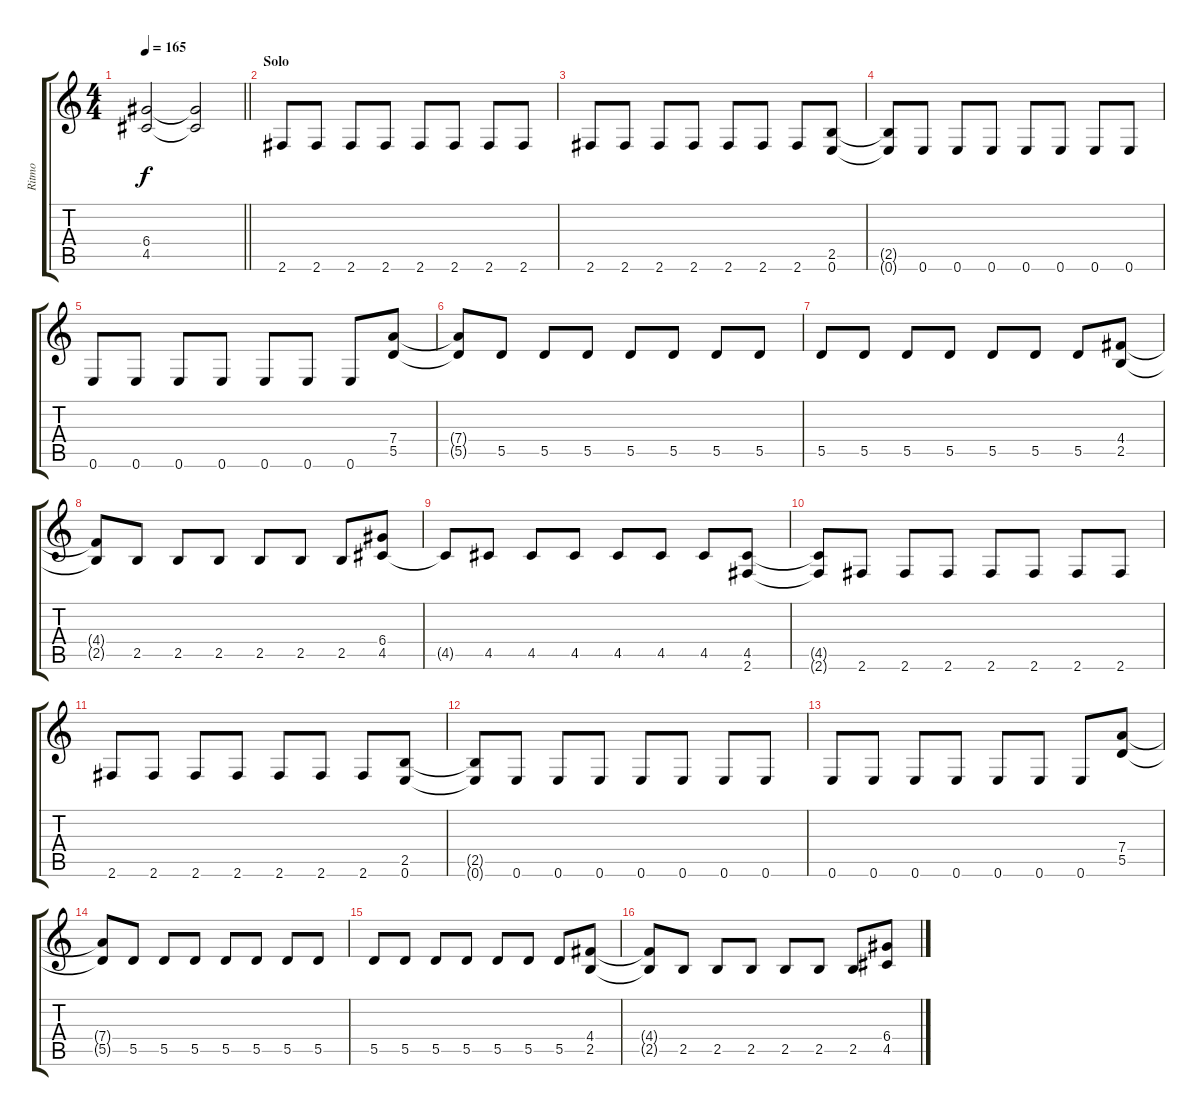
\track ("Ritmo" "Ritmo") {instrument electricguitarclean}
\staff {score tabs}
\tuning (E4 B3 G3 D3 A2 E2) {hide}
\ts (4 4)
\tempo 165
\clef g2
\barLineRight lightlight
\ks c
(6.4{t} 4.5{t}).2{dy f} (6.4{t} 4.5{t}).2 |
\section ("" "Solo")
2.6.8 2.6.8 2.6.8 2.6.8 2.6.8 2.6.8 2.6.8 2.6.8 |
2.6.8 2.6.8 2.6.8 2.6.8 2.6.8 2.6.8 2.6.8 (2.5 0.6).8 |
(2.5{t} 0.6{t}).8 0.6.8 0.6.8 0.6.8 0.6.8 0.6.8 0.6.8 0.6.8 |
0.6.8 0.6.8 0.6.8 0.6.8 0.6.8 0.6.8 0.6.8 (7.4 5.5).8 |
(7.4{t} 5.5{t}).8 5.5.8 5.5.8 5.5.8 5.5.8 5.5.8 5.5.8 5.5.8 |
5.5.8 5.5.8 5.5.8 5.5.8 5.5.8 5.5.8 5.5.8 (4.4 2.5).8 |
(4.4{t} 2.5{t}).8 2.5.8 2.5.8 2.5.8 2.5.8 2.5.8 2.5.8 (6.4 4.5).8 |
4.5{t}.8 4.5.8 4.5.8 4.5.8 4.5.8 4.5.8 4.5.8 (4.5 2.6).8 |
(4.5{t} 2.6{t}).8 2.6.8 2.6.8 2.6.8 2.6.8 2.6.8 2.6.8 2.6.8 |
2.6.8 2.6.8 2.6.8 2.6.8 2.6.8 2.6.8 2.6.8 (2.5 0.6).8 |
(2.5{t} 0.6{t}).8 0.6.8 0.6.8 0.6.8 0.6.8 0.6.8 0.6.8 0.6.8 |
0.6.8 0.6.8 0.6.8 0.6.8 0.6.8 0.6.8 0.6.8 (7.4 5.5).8 |
(7.4{t} 5.5{t}).8 5.5.8 5.5.8 5.5.8 5.5.8 5.5.8 5.5.8 5.5.8 |
5.5.8 5.5.8 5.5.8 5.5.8 5.5.8 5.5.8 5.5.8 (4.4 2.5).8 |
(4.4{t} 2.5{t}).8 2.5.8 2.5.8 2.5.8 2.5.8 2.5.8 2.5.8 (6.4 4.5).8
